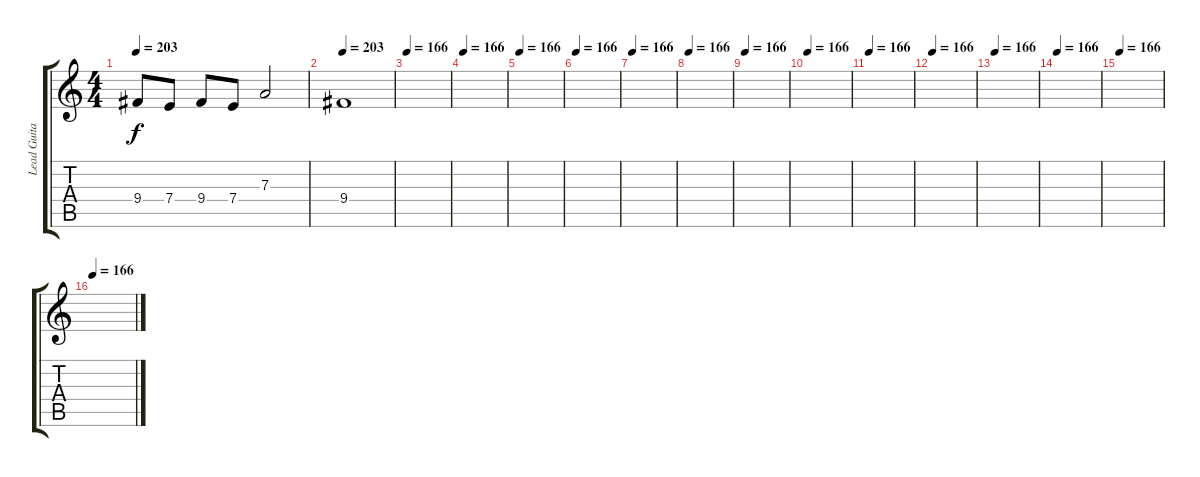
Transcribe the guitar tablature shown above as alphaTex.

\track ("Lead Guitar II" "Lead Guita") {instrument distortionguitar}
\staff {score tabs}
\tuning (B3 Gb3 D3 A2 E2 B1) {hide}
\ts (4 4)
\tempo 203
\clef g2
\ks c
9.4.8{dy f} 7.4.8 9.4.8 7.4.8 7.3.2 |
\tempo 203
9.4.1 |
\tempo 166
|
\tempo 166
|
\tempo 166
|
\tempo 166
|
\tempo 166
|
\tempo 166
|
\tempo 166
|
\tempo 166
|
\tempo 166
|
\tempo 166
|
\tempo 166
|
\tempo 166
|
\tempo 166
|
\tempo 166
